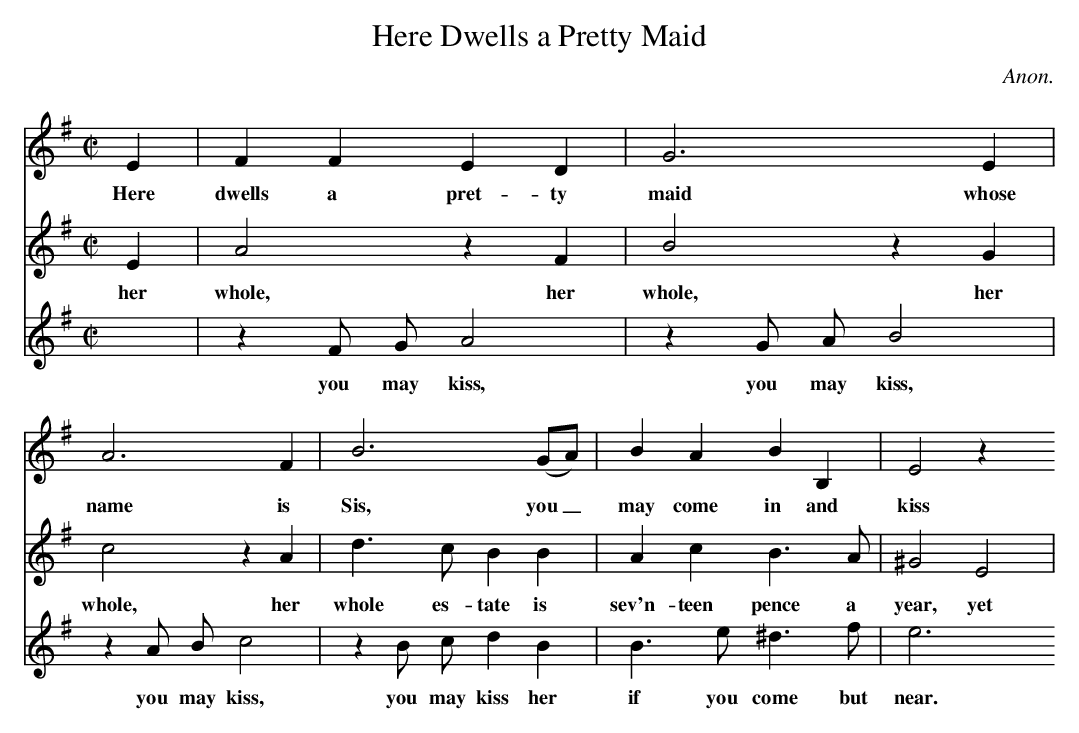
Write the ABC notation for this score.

X:1
T:Here Dwells a Pretty Maid
C:Anon.
M:C|
L:1/4
K:Em
V:1
E|FFED|G3E|A3F|B3(G/A/)|BABB,|E2zx
w:Here dwells a pret-ty maid whose name is Sis, you_ may come in and kiss
V:2
E|A2zF|B2zG|c2zA|d>cBB|AcB>A|^G2E2|
w:her whole, her whole, her whole, her whole es-tate is sev'n-teen pence a year, yet
V:3
x|zF/ G/A2|zG/ A/B2|zA/ B/c2|zB/ c/dB|B>e^d>f|e3
w:you may kiss, you may kiss, you may kiss, you may kiss her if you come but near.
